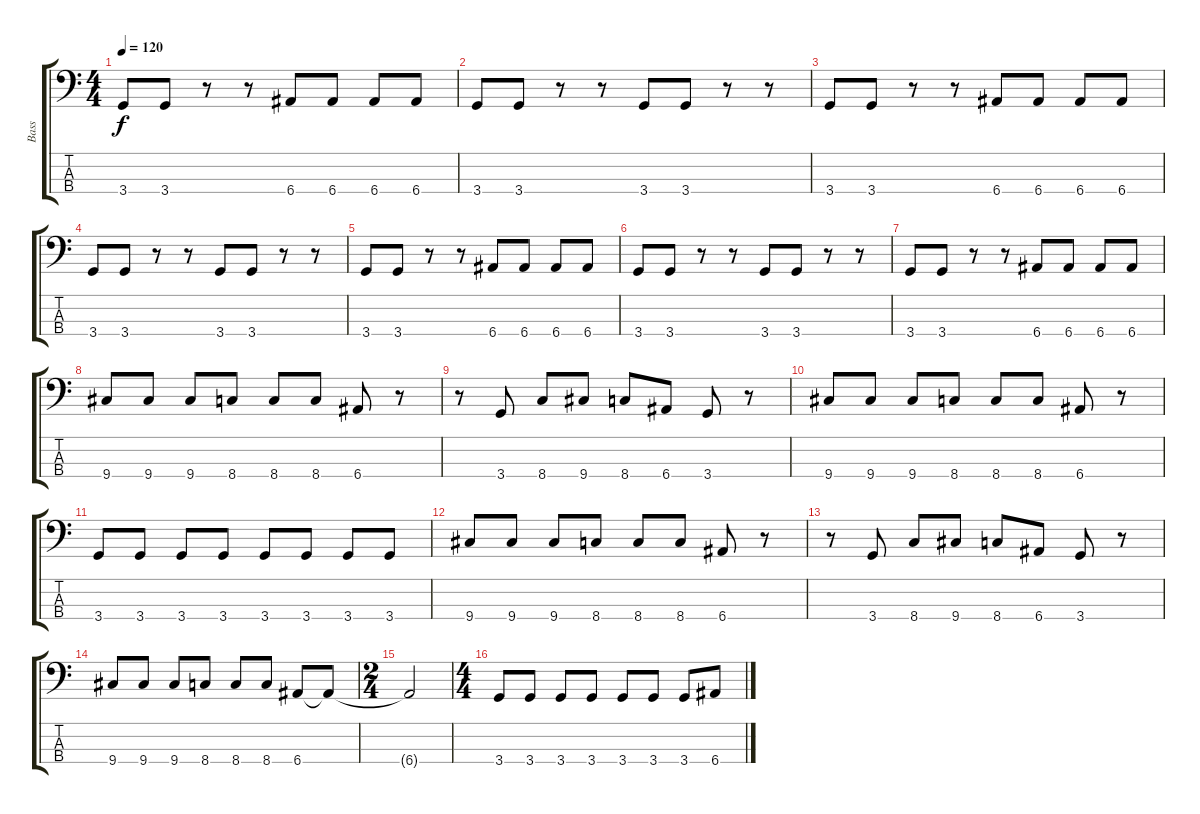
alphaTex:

\track ("Bass" "Bass") {instrument electricbassfinger}
\staff {score tabs}
\tuning (G2 D2 A1 E1) {hide}
\ts (4 4)
\tempo 120
\clef f4
\ks c
3.4.8{dy f} 3.4.8 r.8 r.8 6.4.8 6.4.8 6.4.8 6.4.8 |
3.4.8 3.4.8 r.8 r.8 3.4.8 3.4.8 r.8 r.8 |
3.4.8 3.4.8 r.8 r.8 6.4.8 6.4.8 6.4.8 6.4.8 |
3.4.8 3.4.8 r.8 r.8 3.4.8 3.4.8 r.8 r.8 |
3.4.8 3.4.8 r.8 r.8 6.4.8 6.4.8 6.4.8 6.4.8 |
3.4.8 3.4.8 r.8 r.8 3.4.8 3.4.8 r.8 r.8 |
3.4.8 3.4.8 r.8 r.8 6.4.8 6.4.8 6.4.8 6.4.8 |
9.4.8 9.4.8 9.4.8 8.4.8 8.4.8 8.4.8 6.4.8 r.8 |
r.8 3.4.8 8.4.8 9.4.8 8.4.8 6.4.8 3.4.8 r.8 |
9.4.8 9.4.8 9.4.8 8.4.8 8.4.8 8.4.8 6.4.8 r.8 |
3.4.8 3.4.8 3.4.8 3.4.8 3.4.8 3.4.8 3.4.8 3.4.8 |
9.4.8 9.4.8 9.4.8 8.4.8 8.4.8 8.4.8 6.4.8 r.8 |
r.8 3.4.8 8.4.8 9.4.8 8.4.8 6.4.8 3.4.8 r.8 |
9.4.8 9.4.8 9.4.8 8.4.8 8.4.8 8.4.8 6.4.8 6.4{t}.8 |
\ts (2 4)
6.4{t}.2 |
\ts (4 4)
3.4.8 3.4.8 3.4.8 3.4.8 3.4.8 3.4.8 3.4.8 6.4.8
